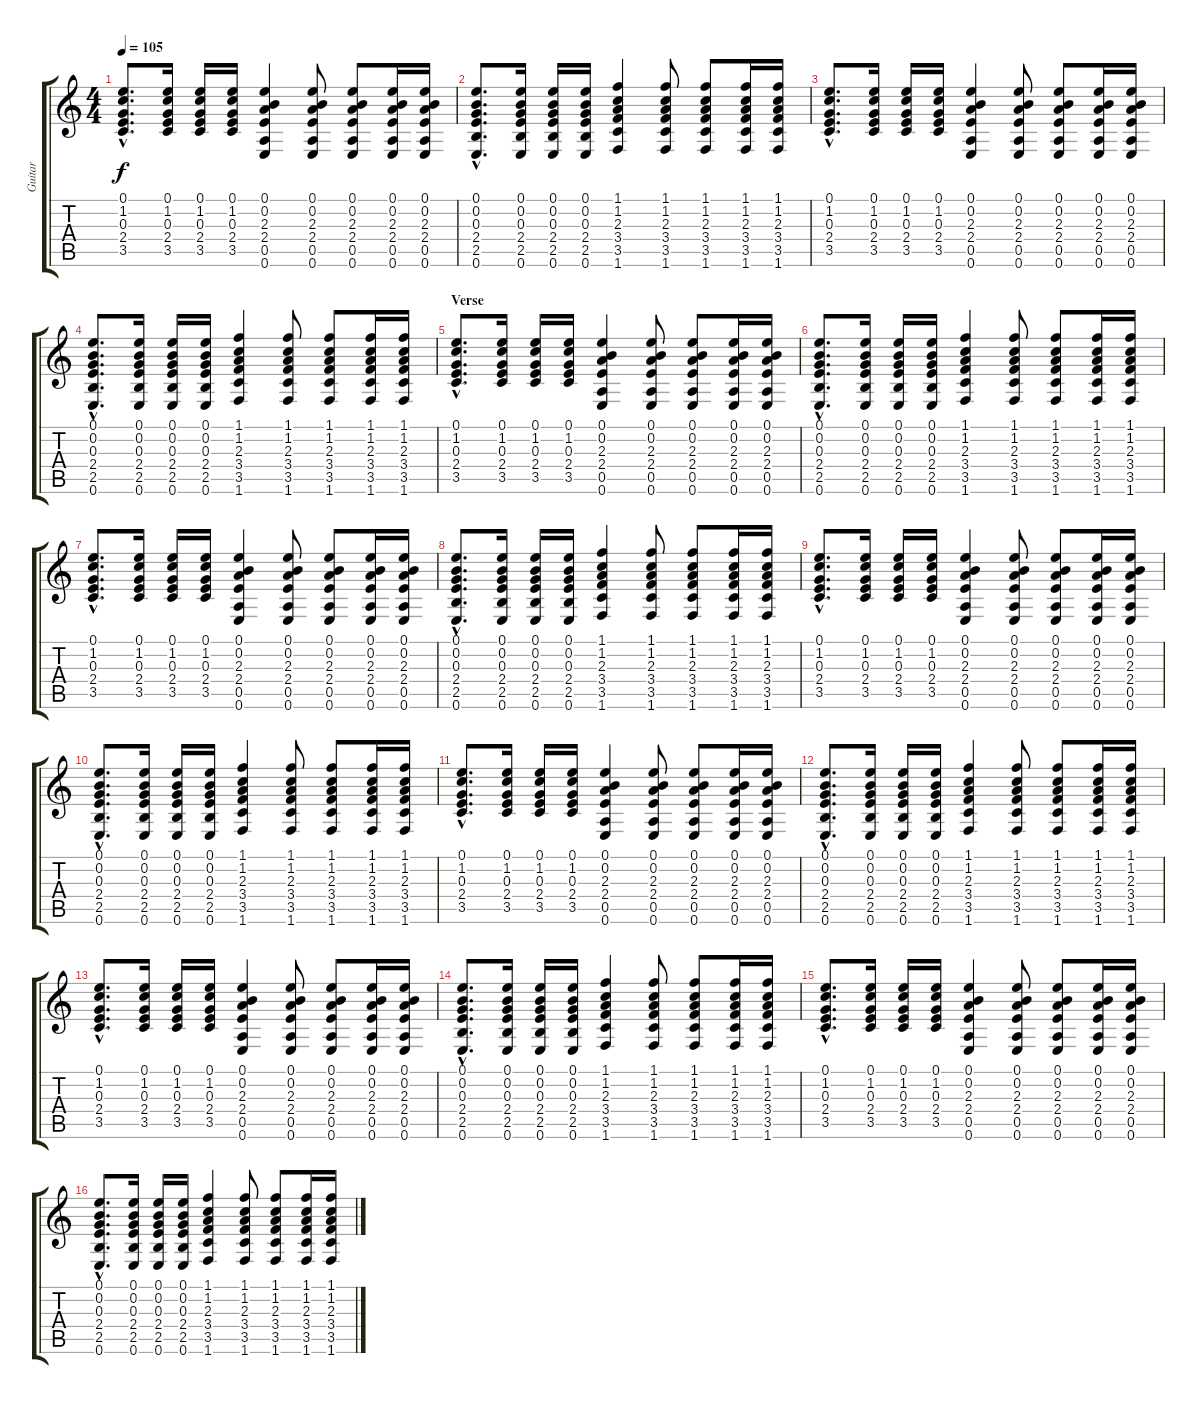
\track ("Guitar" "Guitar") {instrument acousticguitarsteel}
\staff {score tabs}
\tuning (E4 B3 G3 D3 A2 E2) {hide}
\ts (4 4)
\tempo 105
\clef g2
\ks c
(0.1{hac} 1.2{hac} 0.3{hac} 2.4{hac} 3.5{hac}).8{d dy f} (0.1 1.2 0.3 2.4 3.5).16 (0.1 1.2 0.3 2.4 3.5).16 (0.1 1.2 0.3 2.4 3.5).16 (0.1 0.2 2.3 2.4 0.5 0.6).4 (0.1 0.2 2.3 2.4 0.5 0.6).8 (0.1 0.2 2.3 2.4 0.5 0.6).8 (0.1 0.2 2.3 2.4 0.5 0.6).16 (0.1 0.2 2.3 2.4 0.5 0.6).16 |
(0.1{hac} 0.2{hac} 0.3{hac} 2.4{hac} 2.5{hac} 0.6{hac}).8{d} (0.1 0.2 0.3 2.4 2.5 0.6).16 (0.1 0.2 0.3 2.4 2.5 0.6).16 (0.1 0.2 0.3 2.4 2.5 0.6).16 (1.1 1.2 2.3 3.4 3.5 1.6).4 (1.1 1.2 2.3 3.4 3.5 1.6).8 (1.1 1.2 2.3 3.4 3.5 1.6).8 (1.1 1.2 2.3 3.4 3.5 1.6).16 (1.1 1.2 2.3 3.4 3.5 1.6).16 |
(0.1{hac} 1.2{hac} 0.3{hac} 2.4{hac} 3.5{hac}).8{d} (0.1 1.2 0.3 2.4 3.5).16 (0.1 1.2 0.3 2.4 3.5).16 (0.1 1.2 0.3 2.4 3.5).16 (0.1 0.2 2.3 2.4 0.5 0.6).4 (0.1 0.2 2.3 2.4 0.5 0.6).8 (0.1 0.2 2.3 2.4 0.5 0.6).8 (0.1 0.2 2.3 2.4 0.5 0.6).16 (0.1 0.2 2.3 2.4 0.5 0.6).16 |
(0.1{hac} 0.2{hac} 0.3{hac} 2.4{hac} 2.5{hac} 0.6{hac}).8{d} (0.1 0.2 0.3 2.4 2.5 0.6).16 (0.1 0.2 0.3 2.4 2.5 0.6).16 (0.1 0.2 0.3 2.4 2.5 0.6).16 (1.1 1.2 2.3 3.4 3.5 1.6).4 (1.1 1.2 2.3 3.4 3.5 1.6).8 (1.1 1.2 2.3 3.4 3.5 1.6).8 (1.1 1.2 2.3 3.4 3.5 1.6).16 (1.1 1.2 2.3 3.4 3.5 1.6).16 |
\section ("" "Verse")
(0.1{hac} 1.2{hac} 0.3{hac} 2.4{hac} 3.5{hac}).8{d} (0.1 1.2 0.3 2.4 3.5).16 (0.1 1.2 0.3 2.4 3.5).16 (0.1 1.2 0.3 2.4 3.5).16 (0.1 0.2 2.3 2.4 0.5 0.6).4 (0.1 0.2 2.3 2.4 0.5 0.6).8 (0.1 0.2 2.3 2.4 0.5 0.6).8 (0.1 0.2 2.3 2.4 0.5 0.6).16 (0.1 0.2 2.3 2.4 0.5 0.6).16 |
(0.1{hac} 0.2{hac} 0.3{hac} 2.4{hac} 2.5{hac} 0.6{hac}).8{d} (0.1 0.2 0.3 2.4 2.5 0.6).16 (0.1 0.2 0.3 2.4 2.5 0.6).16 (0.1 0.2 0.3 2.4 2.5 0.6).16 (1.1 1.2 2.3 3.4 3.5 1.6).4 (1.1 1.2 2.3 3.4 3.5 1.6).8 (1.1 1.2 2.3 3.4 3.5 1.6).8 (1.1 1.2 2.3 3.4 3.5 1.6).16 (1.1 1.2 2.3 3.4 3.5 1.6).16 |
(0.1{hac} 1.2{hac} 0.3{hac} 2.4{hac} 3.5{hac}).8{d} (0.1 1.2 0.3 2.4 3.5).16 (0.1 1.2 0.3 2.4 3.5).16 (0.1 1.2 0.3 2.4 3.5).16 (0.1 0.2 2.3 2.4 0.5 0.6).4 (0.1 0.2 2.3 2.4 0.5 0.6).8 (0.1 0.2 2.3 2.4 0.5 0.6).8 (0.1 0.2 2.3 2.4 0.5 0.6).16 (0.1 0.2 2.3 2.4 0.5 0.6).16 |
(0.1{hac} 0.2{hac} 0.3{hac} 2.4{hac} 2.5{hac} 0.6{hac}).8{d} (0.1 0.2 0.3 2.4 2.5 0.6).16 (0.1 0.2 0.3 2.4 2.5 0.6).16 (0.1 0.2 0.3 2.4 2.5 0.6).16 (1.1 1.2 2.3 3.4 3.5 1.6).4 (1.1 1.2 2.3 3.4 3.5 1.6).8 (1.1 1.2 2.3 3.4 3.5 1.6).8 (1.1 1.2 2.3 3.4 3.5 1.6).16 (1.1 1.2 2.3 3.4 3.5 1.6).16 |
(0.1{hac} 1.2{hac} 0.3{hac} 2.4{hac} 3.5{hac}).8{d} (0.1 1.2 0.3 2.4 3.5).16 (0.1 1.2 0.3 2.4 3.5).16 (0.1 1.2 0.3 2.4 3.5).16 (0.1 0.2 2.3 2.4 0.5 0.6).4 (0.1 0.2 2.3 2.4 0.5 0.6).8 (0.1 0.2 2.3 2.4 0.5 0.6).8 (0.1 0.2 2.3 2.4 0.5 0.6).16 (0.1 0.2 2.3 2.4 0.5 0.6).16 |
(0.1{hac} 0.2{hac} 0.3{hac} 2.4{hac} 2.5{hac} 0.6{hac}).8{d} (0.1 0.2 0.3 2.4 2.5 0.6).16 (0.1 0.2 0.3 2.4 2.5 0.6).16 (0.1 0.2 0.3 2.4 2.5 0.6).16 (1.1 1.2 2.3 3.4 3.5 1.6).4 (1.1 1.2 2.3 3.4 3.5 1.6).8 (1.1 1.2 2.3 3.4 3.5 1.6).8 (1.1 1.2 2.3 3.4 3.5 1.6).16 (1.1 1.2 2.3 3.4 3.5 1.6).16 |
(0.1{hac} 1.2{hac} 0.3{hac} 2.4{hac} 3.5{hac}).8{d} (0.1 1.2 0.3 2.4 3.5).16 (0.1 1.2 0.3 2.4 3.5).16 (0.1 1.2 0.3 2.4 3.5).16 (0.1 0.2 2.3 2.4 0.5 0.6).4 (0.1 0.2 2.3 2.4 0.5 0.6).8 (0.1 0.2 2.3 2.4 0.5 0.6).8 (0.1 0.2 2.3 2.4 0.5 0.6).16 (0.1 0.2 2.3 2.4 0.5 0.6).16 |
(0.1{hac} 0.2{hac} 0.3{hac} 2.4{hac} 2.5{hac} 0.6{hac}).8{d} (0.1 0.2 0.3 2.4 2.5 0.6).16 (0.1 0.2 0.3 2.4 2.5 0.6).16 (0.1 0.2 0.3 2.4 2.5 0.6).16 (1.1 1.2 2.3 3.4 3.5 1.6).4 (1.1 1.2 2.3 3.4 3.5 1.6).8 (1.1 1.2 2.3 3.4 3.5 1.6).8 (1.1 1.2 2.3 3.4 3.5 1.6).16 (1.1 1.2 2.3 3.4 3.5 1.6).16 |
(0.1{hac} 1.2{hac} 0.3{hac} 2.4{hac} 3.5{hac}).8{d} (0.1 1.2 0.3 2.4 3.5).16 (0.1 1.2 0.3 2.4 3.5).16 (0.1 1.2 0.3 2.4 3.5).16 (0.1 0.2 2.3 2.4 0.5 0.6).4 (0.1 0.2 2.3 2.4 0.5 0.6).8 (0.1 0.2 2.3 2.4 0.5 0.6).8 (0.1 0.2 2.3 2.4 0.5 0.6).16 (0.1 0.2 2.3 2.4 0.5 0.6).16 |
(0.1{hac} 0.2{hac} 0.3{hac} 2.4{hac} 2.5{hac} 0.6{hac}).8{d} (0.1 0.2 0.3 2.4 2.5 0.6).16 (0.1 0.2 0.3 2.4 2.5 0.6).16 (0.1 0.2 0.3 2.4 2.5 0.6).16 (1.1 1.2 2.3 3.4 3.5 1.6).4 (1.1 1.2 2.3 3.4 3.5 1.6).8 (1.1 1.2 2.3 3.4 3.5 1.6).8 (1.1 1.2 2.3 3.4 3.5 1.6).16 (1.1 1.2 2.3 3.4 3.5 1.6).16 |
(0.1{hac} 1.2{hac} 0.3{hac} 2.4{hac} 3.5{hac}).8{d} (0.1 1.2 0.3 2.4 3.5).16 (0.1 1.2 0.3 2.4 3.5).16 (0.1 1.2 0.3 2.4 3.5).16 (0.1 0.2 2.3 2.4 0.5 0.6).4 (0.1 0.2 2.3 2.4 0.5 0.6).8 (0.1 0.2 2.3 2.4 0.5 0.6).8 (0.1 0.2 2.3 2.4 0.5 0.6).16 (0.1 0.2 2.3 2.4 0.5 0.6).16 |
(0.1{hac} 0.2{hac} 0.3{hac} 2.4{hac} 2.5{hac} 0.6{hac}).8{d} (0.1 0.2 0.3 2.4 2.5 0.6).16 (0.1 0.2 0.3 2.4 2.5 0.6).16 (0.1 0.2 0.3 2.4 2.5 0.6).16 (1.1 1.2 2.3 3.4 3.5 1.6).4 (1.1 1.2 2.3 3.4 3.5 1.6).8 (1.1 1.2 2.3 3.4 3.5 1.6).8 (1.1 1.2 2.3 3.4 3.5 1.6).16 (1.1 1.2 2.3 3.4 3.5 1.6).16
